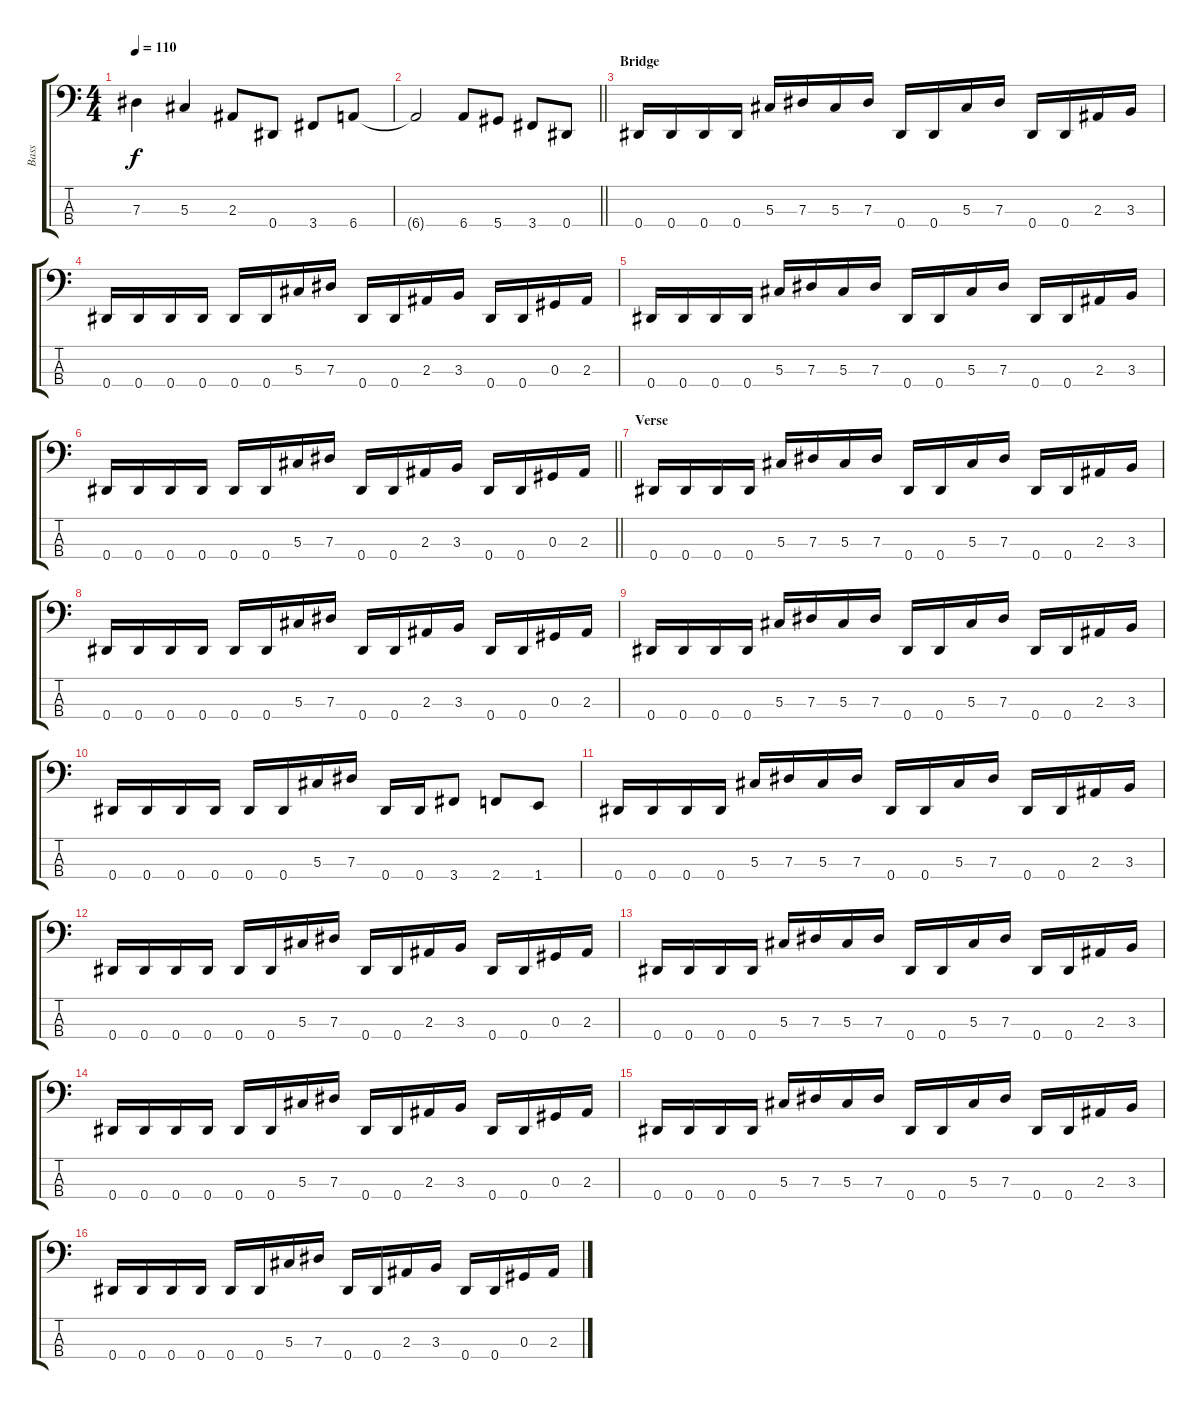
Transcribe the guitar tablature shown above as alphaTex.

\track ("Bass" "Bass") {instrument electricbassfinger}
\staff {score tabs}
\tuning (Gb2 Db2 Ab1 Eb1) {hide}
\ts (4 4)
\tempo 110
\clef f4
\ks c
7.3.4{dy f} 5.3.4 2.3.8 0.4.8 3.4.8 6.4.8 |
\barLineRight lightlight
6.4{t}.2 6.4.8 5.4.8 3.4.8 0.4.8 |
\section ("" "Bridge")
0.4.16 0.4.16 0.4.16 0.4.16 5.3.16 7.3.16 5.3.16 7.3.16 0.4.16 0.4.16 5.3.16 7.3.16 0.4.16 0.4.16 2.3.16 3.3.16 |
0.4.16 0.4.16 0.4.16 0.4.16 0.4.16 0.4.16 5.3.16 7.3.16 0.4.16 0.4.16 2.3.16 3.3.16 0.4.16 0.4.16 0.3.16 2.3.16 |
0.4.16 0.4.16 0.4.16 0.4.16 5.3.16 7.3.16 5.3.16 7.3.16 0.4.16 0.4.16 5.3.16 7.3.16 0.4.16 0.4.16 2.3.16 3.3.16 |
\barLineRight lightlight
0.4.16 0.4.16 0.4.16 0.4.16 0.4.16 0.4.16 5.3.16 7.3.16 0.4.16 0.4.16 2.3.16 3.3.16 0.4.16 0.4.16 0.3.16 2.3.16 |
\section ("" "Verse")
0.4.16 0.4.16 0.4.16 0.4.16 5.3.16 7.3.16 5.3.16 7.3.16 0.4.16 0.4.16 5.3.16 7.3.16 0.4.16 0.4.16 2.3.16 3.3.16 |
0.4.16 0.4.16 0.4.16 0.4.16 0.4.16 0.4.16 5.3.16 7.3.16 0.4.16 0.4.16 2.3.16 3.3.16 0.4.16 0.4.16 0.3.16 2.3.16 |
0.4.16 0.4.16 0.4.16 0.4.16 5.3.16 7.3.16 5.3.16 7.3.16 0.4.16 0.4.16 5.3.16 7.3.16 0.4.16 0.4.16 2.3.16 3.3.16 |
0.4.16 0.4.16 0.4.16 0.4.16 0.4.16 0.4.16 5.3.16 7.3.16 0.4.16 0.4.16 3.4.8 2.4.8 1.4.8 |
0.4.16 0.4.16 0.4.16 0.4.16 5.3.16 7.3.16 5.3.16 7.3.16 0.4.16 0.4.16 5.3.16 7.3.16 0.4.16 0.4.16 2.3.16 3.3.16 |
0.4.16 0.4.16 0.4.16 0.4.16 0.4.16 0.4.16 5.3.16 7.3.16 0.4.16 0.4.16 2.3.16 3.3.16 0.4.16 0.4.16 0.3.16 2.3.16 |
0.4.16 0.4.16 0.4.16 0.4.16 5.3.16 7.3.16 5.3.16 7.3.16 0.4.16 0.4.16 5.3.16 7.3.16 0.4.16 0.4.16 2.3.16 3.3.16 |
0.4.16 0.4.16 0.4.16 0.4.16 0.4.16 0.4.16 5.3.16 7.3.16 0.4.16 0.4.16 2.3.16 3.3.16 0.4.16 0.4.16 0.3.16 2.3.16 |
0.4.16 0.4.16 0.4.16 0.4.16 5.3.16 7.3.16 5.3.16 7.3.16 0.4.16 0.4.16 5.3.16 7.3.16 0.4.16 0.4.16 2.3.16 3.3.16 |
0.4.16 0.4.16 0.4.16 0.4.16 0.4.16 0.4.16 5.3.16 7.3.16 0.4.16 0.4.16 2.3.16 3.3.16 0.4.16 0.4.16 0.3.16 2.3.16
